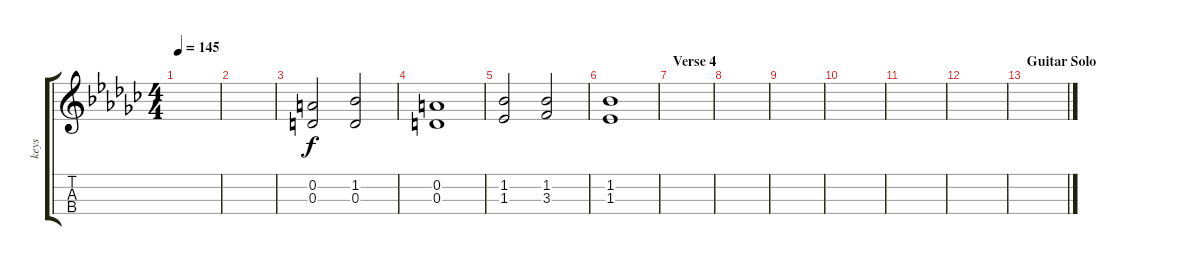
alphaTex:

\track ("keys" "keys") {instrument stringensemble1}
\staff {score tabs}
\tuning (E5 A4 D4 Bb2) {hide}
\ts (4 4)
\tempo 145
\clef g2
\ks gb
|
|
(0.2 0.3).2 (1.2 0.3).2 |
(0.2 0.3).1 |
(1.2 1.3).2 (1.2 3.3).2 |
(1.2 1.3).1 |
\section ("" "Verse 4")
|
|
|
|
|
|
\section ("" "Guitar Solo")
